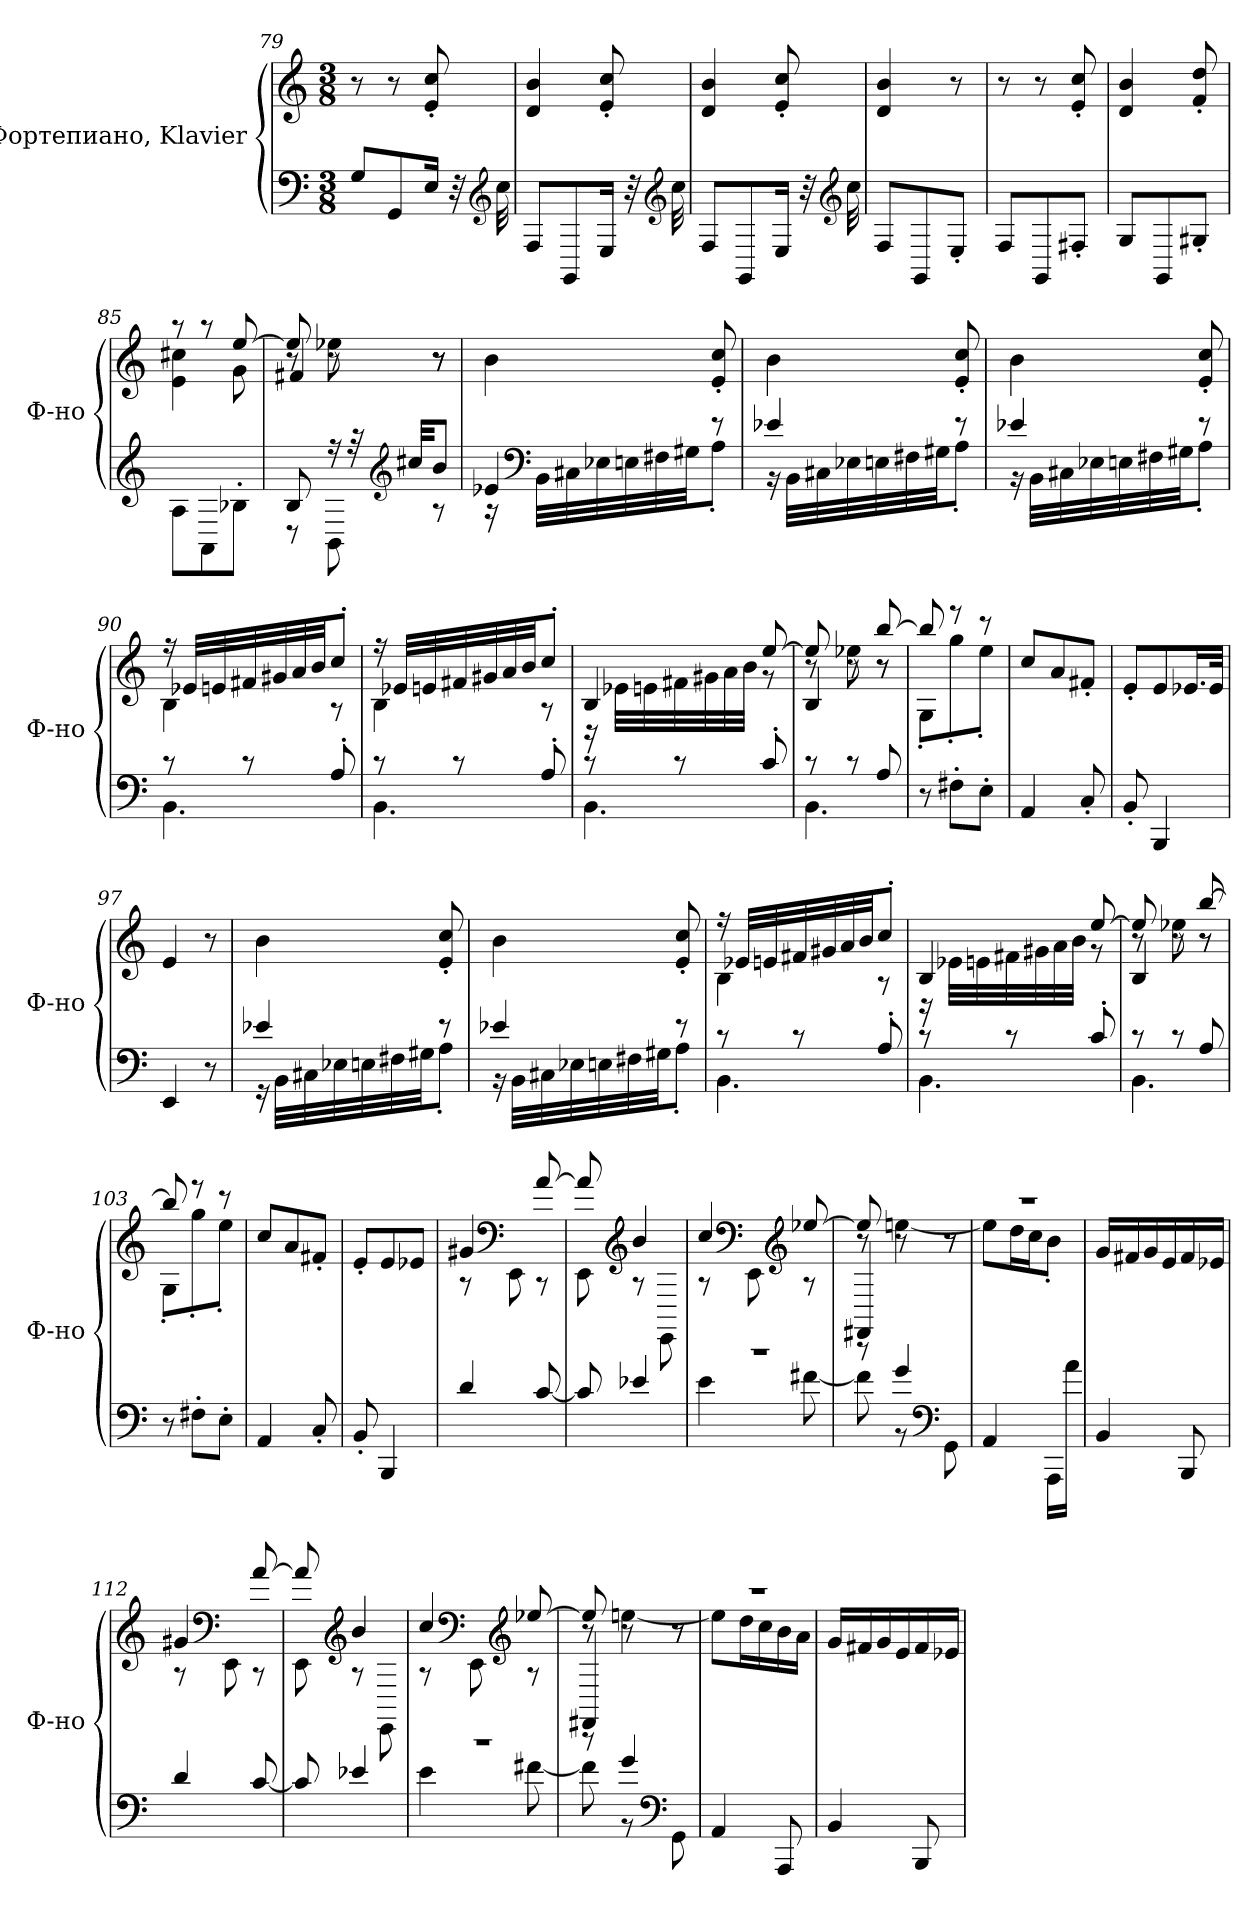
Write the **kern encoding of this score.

**kern	**kern
*part1	*part1
*staff2	*staff1
*I"Фортепиано, Klavier	*
*I'Ф-но	*
!!LO:LB:g=z
*clefF4	*clefG2
*k[]	*k[]
*M3/8	*M3/8
=79	=79
8G/L	8r
8GG/	8r
16E/Jk	8e/' 8cc/'
32r	.
*clefG2	*
32cc\	.
=80	=80
8F/L	4d/ 4b/
8GG/	.
16E/Jk	8e/' 8cc/'
32r	.
*clefG2	*
32cc\	.
=81	=81
8F/L	4d/ 4b/
8GG/	.
16E/Jk	8e/' 8cc/'
32r	.
*clefG2	*
32cc\	.
=82	=82
8F/L	4d/ 4b/
8GG/	.
8E'/J	8r
=83	=83
8F/L	8r
8GG/	8r
8F#X'/J	8e/' 8cc/'
=84	=84
8G/L	4d/ 4b/
8GG/	.
8G#X'/J	8f/' 8dd/'
=85	=85
*	*^
8A\L	8r	4e\ 4cc#X\
8AA\	8r	.
8B-X'\J	[8ee/	8g\
!!LO:PB:g=z
=86	=86	=86
*^	*	*^
8B/	8r	8ee/]	8r	4f#X/
16r	8BB\	8r	8ee-X\	.
32r	.	.	.	.
*clefG2	*	*	*	*
32cc#X/KKL	.	.	.	.
8b/J	8r	8r	8r	8r
*	*	*v	*v	*v
=87	=87	=87
4e-X/	16r	4b\
*clefF4	*	*
.	32BB\LLL	.
.	32C#X\	.
.	32E-X\	.
.	32En\	.
.	32F#X\	.
.	32G#X\JJ	.
8r	8A'\J	8e/' 8cc/'
=88	=88	=88
4e-X/	16r	4b\
.	32BB\LLL	.
.	32C#X\	.
.	32E-X\	.
.	32En\	.
.	32F#X\	.
.	32G#X\JJ	.
8r	8A'\J	8e/' 8cc/'
=89	=89	=89
4e-X/	16r	4b\
.	32BB\LLL	.
.	32C#X\	.
.	32E-X\	.
.	32En\	.
.	32F#X\	.
.	32G#X\JJ	.
8r	8A'\J	8e/' 8cc/'
!!LO:LB:g=z
=90	=90	=90
*	*	*^
8r	4.BB\	16r	4B\
.	.	32e-X/LLL	.
.	.	32en/	.
8r	.	32f#X/	.
.	.	32g#X/	.
.	.	32a/	.
.	.	32b/JJ	.
8A'/	.	8cc'/J	8r
=91	=91	=91	=91
8r	4.BB\	16r	4B\
.	.	32e-X/LLL	.
.	.	32en/	.
8r	.	32f#X/	.
.	.	32g#X/	.
.	.	32a/	.
.	.	32b/JJ	.
8A'/	.	8cc'/J	8r
=92	=92	=92	=92
8r	4.BB\	4B/	16r
.	.	.	32e-X\LLL
.	.	.	32en\
8r	.	.	32f#X\
.	.	.	32g#X\
.	.	.	32a\
.	.	.	32b\JJJ
8c'/	.	[8ee/	8r
=93	=93	=93	=93
*	*	*	*^
8r	4.BB\	8ee/]	8r	4B/
8r	.	8r	8ee-X\	.
8A/	.	[8bb/	8r	8r
*v	*v	*	*	*
*	*	*v	*v
=94	=94	=94
8r	8bb/]	8G'\L
8F#X'\L	8r	8gg'\
8E'\J	8r	8ee'\J
*	*v	*v
=95	=95
4AA/	8cc/L
.	8a/
8C'/	8f#X'/J
=96	=96
8BB'/	8e'/L
4BBB/	8e/
.	16.e-X/L
.	32e-/JJk
!!LO:LB:g=z
=97	=97
4EE/	4e/
8r	8r
=98	=98
*^	*
4e-X/	16r	4b\
.	32BB\LLL	.
.	32C#X\	.
.	32E-X\	.
.	32En\	.
.	32F#X\	.
.	32G#X\JJ	.
8r	8A'\J	8e/' 8cc/'
=99	=99	=99
4e-X/	16r	4b\
.	32BB\LLL	.
.	32C#X\	.
.	32E-X\	.
.	32En\	.
.	32F#X\	.
.	32G#X\JJ	.
8r	8A'\J	8e/' 8cc/'
=100	=100	=100
*	*	*^
8r	4.BB\	16r	4B\
.	.	32e-X/LLL	.
.	.	32en/	.
8r	.	32f#X/	.
.	.	32g#X/	.
.	.	32a/	.
.	.	32b/JJ	.
8A'/	.	8cc'/J	8r
=101	=101	=101	=101
8r	4.BB\	4B/	16r
.	.	.	32e-X\LLL
.	.	.	32en\
8r	.	.	32f#X\
.	.	.	32g#X\
.	.	.	32a\
.	.	.	32b\JJJ
8c'/	.	[8ee/	8r
!!LO:LB:g=z
=102	=102	=102	=102
*	*	*	*^
8r	4.BB\	8ee/]	8r	4B/
8r	.	8r	8ee-X\	.
8A/	.	[8bb/	8r	8r
*v	*v	*	*	*
*	*	*v	*v
=103	=103	=103
8r	8bb/]	8G'\L
8F#X'\L	8r	8gg'\
8E'\J	8r	8ee'\J
*	*v	*v
=104	=104
4AA/	8cc/L
.	8a/
8C'/	8f#X'/J
=105	=105
8BB'/	8e'/L
4BBB/	8e/
.	8e-X/J
=106	=106
*	*^
4d/	4g#X/	8r
*	*clefF4	*
.	.	8EE\
[8c/	[8a/	8r
=107	=107	=107
8c/]	8a/]	8EE\
*	*clefG2	*
4e-X/	4b/	8r
.	.	8EE\
=108	=108	=108
*^	*	*
4.r	4e\	4cc/	8r
*	*	*clefF4	*
.	.	.	8EE\
*	*	*clefG2	*
.	[8f#X\	[8ee-X/	8r
=109	=109	=109	=109
*	*	*	*^
8r	8f#\]	8ee-/]	8r	4FF#X/
4g/	8r	8r	[4een\	.
*clefF4	*	*	*	*
.	8GG\	8r	.	8r
*v	*v	*	*	*
*	*	*v	*v
!!LO:LB:g=z
=110	=110	=110
4AA/	4.r	8ee\L]
.	.	16dd\L
.	.	16cc\J
16AAA\LL	.	8b'\J
16a\JJ	.	.
*	*v	*v
=111	=111
4BB/	16g/LL
.	16f#X/
.	16g/
.	16e/
8BBB/	16f#/
.	16e-X/JJ
=112	=112
*	*^
4d/	4g#X/	8r
*	*clefF4	*
.	.	8EE\
[8c/	[8a/	8r
=113	=113	=113
8c/]	8a/]	8EE\
*	*clefG2	*
4e-X/	4b/	8r
.	.	8EE\
=114	=114	=114
*^	*	*
4.r	4e\	4cc/	8r
*	*	*clefF4	*
.	.	.	8EE\
*	*	*clefG2	*
.	[8f#X\	[8ee-X/	8r
=115	=115	=115	=115
*	*	*	*^
8r	8f#\]	8ee-/]	8r	4FF#X/
4g/	8r	8r	[4een\	.
*clefF4	*	*	*	*
.	8GG\	8r	.	8r
*v	*v	*	*	*
*	*	*v	*v
=116	=116	=116
4AA/	4.r	8ee\L]
.	.	16dd\L
.	.	16cc\
8AAA/	.	16b\
.	.	16a\JJ
*	*v	*v
!!LO:PB:g=z
=117	=117
4BB/	16g/LL
.	16f#X/
.	16g/
.	16e/
8BBB/	16f#/
.	16e-X/JJ
=	=
*-	*-
